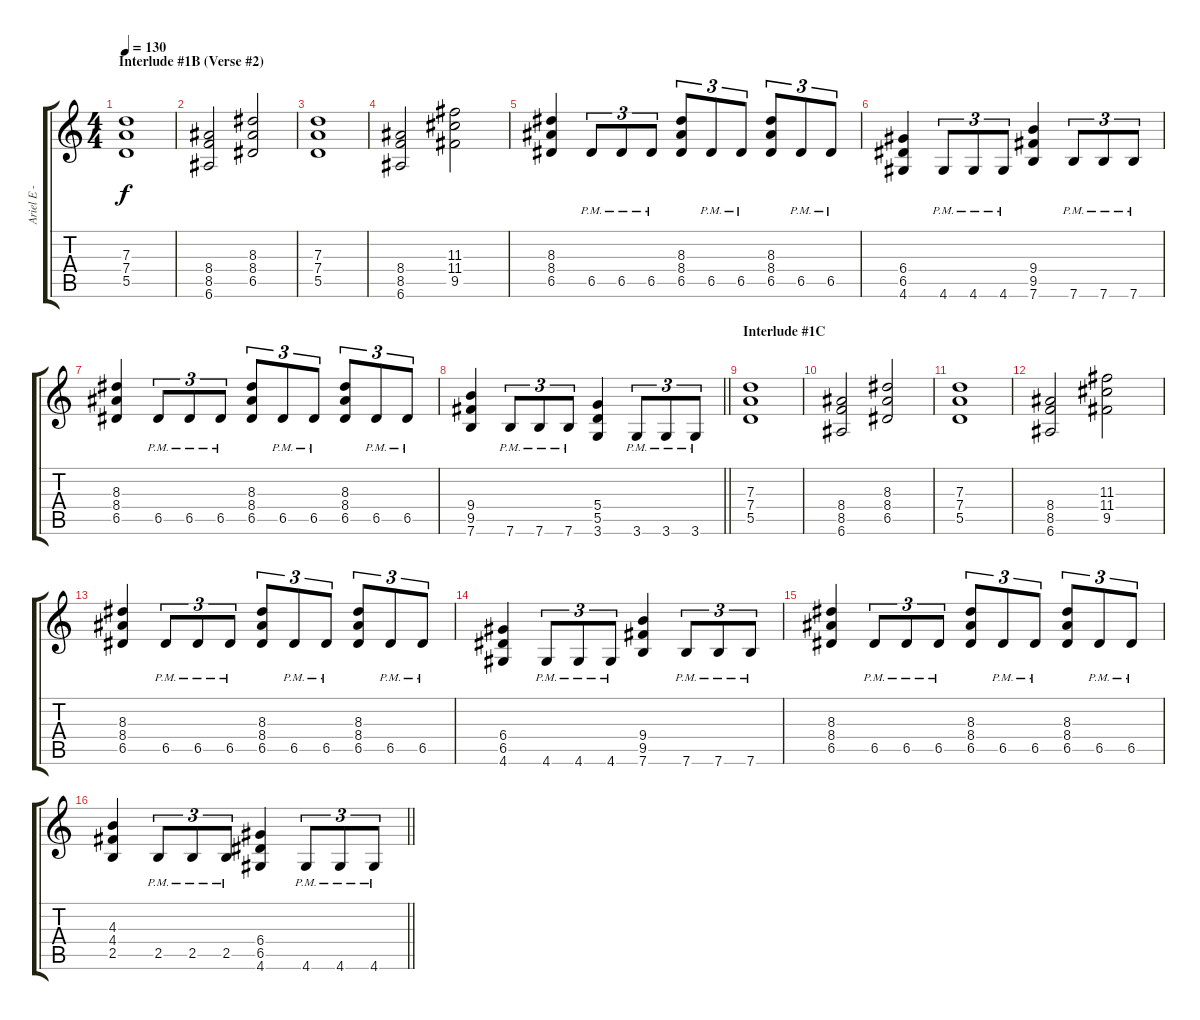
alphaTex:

\track ("Ariel E - Lead Guitar" "Ariel E - ") {instrument distortionguitar}
\staff {score tabs}
\tuning (E4 B3 G3 D3 A2 E2) {hide}
\ts (4 4)
\section ("" "Interlude #1B (Verse #2)")
\tempo 130
\clef g2
\ks c
(7.3 7.4 5.5).1{dy f} |
(8.4 8.5 6.6).2 (8.3 8.4 6.5).2 |
(7.3 7.4 5.5).1 |
(8.4 8.5 6.6).2 (11.3 11.4 9.5).2 |
(8.3 8.4 6.5).4 6.5{pm}.8{tu (3 2)} 6.5{pm}.8{tu (3 2)} 6.5{pm}.8{tu (3 2)} (8.3 8.4 6.5).8{tu (3 2)} 6.5{pm}.8{tu (3 2)} 6.5{pm}.8{tu (3 2)} (8.3 8.4 6.5).8{tu (3 2)} 6.5{pm}.8{tu (3 2)} 6.5{pm}.8{tu (3 2)} |
(6.4 6.5 4.6).4 4.6{pm}.8{tu (3 2)} 4.6{pm}.8{tu (3 2)} 4.6{pm}.8{tu (3 2)} (9.4 9.5 7.6).4 7.6{pm}.8{tu (3 2)} 7.6{pm}.8{tu (3 2)} 7.6{pm}.8{tu (3 2)} |
(8.3 8.4 6.5).4 6.5{pm}.8{tu (3 2)} 6.5{pm}.8{tu (3 2)} 6.5{pm}.8{tu (3 2)} (8.3 8.4 6.5).8{tu (3 2)} 6.5{pm}.8{tu (3 2)} 6.5{pm}.8{tu (3 2)} (8.3 8.4 6.5).8{tu (3 2)} 6.5{pm}.8{tu (3 2)} 6.5{pm}.8{tu (3 2)} |
\barLineRight lightlight
(9.4 9.5 7.6).4 7.6{pm}.8{tu (3 2)} 7.6{pm}.8{tu (3 2)} 7.6{pm}.8{tu (3 2)} (5.4 5.5 3.6).4 3.6{pm}.8{tu (3 2)} 3.6{pm}.8{tu (3 2)} 3.6{pm}.8{tu (3 2)} |
\section ("" "Interlude #1C")
(7.3 7.4 5.5).1 |
(8.4 8.5 6.6).2 (8.3 8.4 6.5).2 |
(7.3 7.4 5.5).1 |
(8.4 8.5 6.6).2 (11.3 11.4 9.5).2 |
(8.3 8.4 6.5).4 6.5{pm}.8{tu (3 2)} 6.5{pm}.8{tu (3 2)} 6.5{pm}.8{tu (3 2)} (8.3 8.4 6.5).8{tu (3 2)} 6.5{pm}.8{tu (3 2)} 6.5{pm}.8{tu (3 2)} (8.3 8.4 6.5).8{tu (3 2)} 6.5{pm}.8{tu (3 2)} 6.5{pm}.8{tu (3 2)} |
(6.4 6.5 4.6).4 4.6{pm}.8{tu (3 2)} 4.6{pm}.8{tu (3 2)} 4.6{pm}.8{tu (3 2)} (9.4 9.5 7.6).4 7.6{pm}.8{tu (3 2)} 7.6{pm}.8{tu (3 2)} 7.6{pm}.8{tu (3 2)} |
(8.3 8.4 6.5).4 6.5{pm}.8{tu (3 2)} 6.5{pm}.8{tu (3 2)} 6.5{pm}.8{tu (3 2)} (8.3 8.4 6.5).8{tu (3 2)} 6.5{pm}.8{tu (3 2)} 6.5{pm}.8{tu (3 2)} (8.3 8.4 6.5).8{tu (3 2)} 6.5{pm}.8{tu (3 2)} 6.5{pm}.8{tu (3 2)} |
\barLineRight lightlight
(4.3 4.4 2.5).4 2.5{pm}.8{tu (3 2)} 2.5{pm}.8{tu (3 2)} 2.5{pm}.8{tu (3 2)} (6.4 6.5 4.6).4 4.6{pm}.8{tu (3 2)} 4.6{pm}.8{tu (3 2)} 4.6{pm}.8{tu (3 2)}
